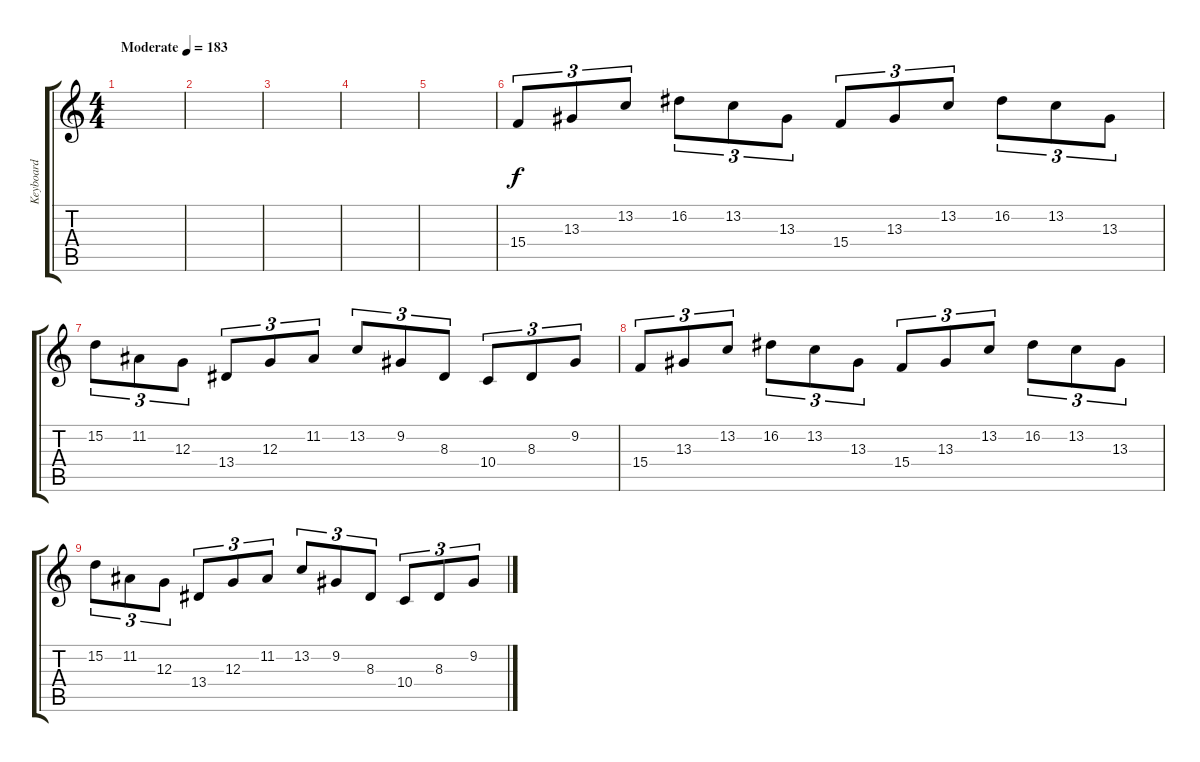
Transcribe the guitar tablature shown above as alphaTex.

\track ("Keyboard" "Keyboard") {instrument tremolostrings}
\staff {score tabs}
\tuning (E4 B3 G3 D3 A2 E2) {hide}
\ts (4 4)
\tempo (183 "Moderate")
\clef g2
\ks c
|
|
|
|
|
15.4.8{tu (3 2)} 13.3.8{tu (3 2)} 13.2.8{tu (3 2)} 16.2.8{tu (3 2)} 13.2.8{tu (3 2)} 13.3.8{tu (3 2)} 15.4.8{tu (3 2)} 13.3.8{tu (3 2)} 13.2.8{tu (3 2)} 16.2.8{tu (3 2)} 13.2.8{tu (3 2)} 13.3.8{tu (3 2)} |
15.2.8{tu (3 2)} 11.2.8{tu (3 2)} 12.3.8{tu (3 2)} 13.4.8{tu (3 2)} 12.3.8{tu (3 2)} 11.2.8{tu (3 2)} 13.2.8{tu (3 2)} 9.2.8{tu (3 2)} 8.3.8{tu (3 2)} 10.4.8{tu (3 2)} 8.3.8{tu (3 2)} 9.2.8{tu (3 2)} |
15.4.8{tu (3 2)} 13.3.8{tu (3 2)} 13.2.8{tu (3 2)} 16.2.8{tu (3 2)} 13.2.8{tu (3 2)} 13.3.8{tu (3 2)} 15.4.8{tu (3 2)} 13.3.8{tu (3 2)} 13.2.8{tu (3 2)} 16.2.8{tu (3 2)} 13.2.8{tu (3 2)} 13.3.8{tu (3 2)} |
15.2.8{tu (3 2)} 11.2.8{tu (3 2)} 12.3.8{tu (3 2)} 13.4.8{tu (3 2)} 12.3.8{tu (3 2)} 11.2.8{tu (3 2)} 13.2.8{tu (3 2)} 9.2.8{tu (3 2)} 8.3.8{tu (3 2)} 10.4.8{tu (3 2)} 8.3.8{tu (3 2)} 9.2.8{tu (3 2)}
